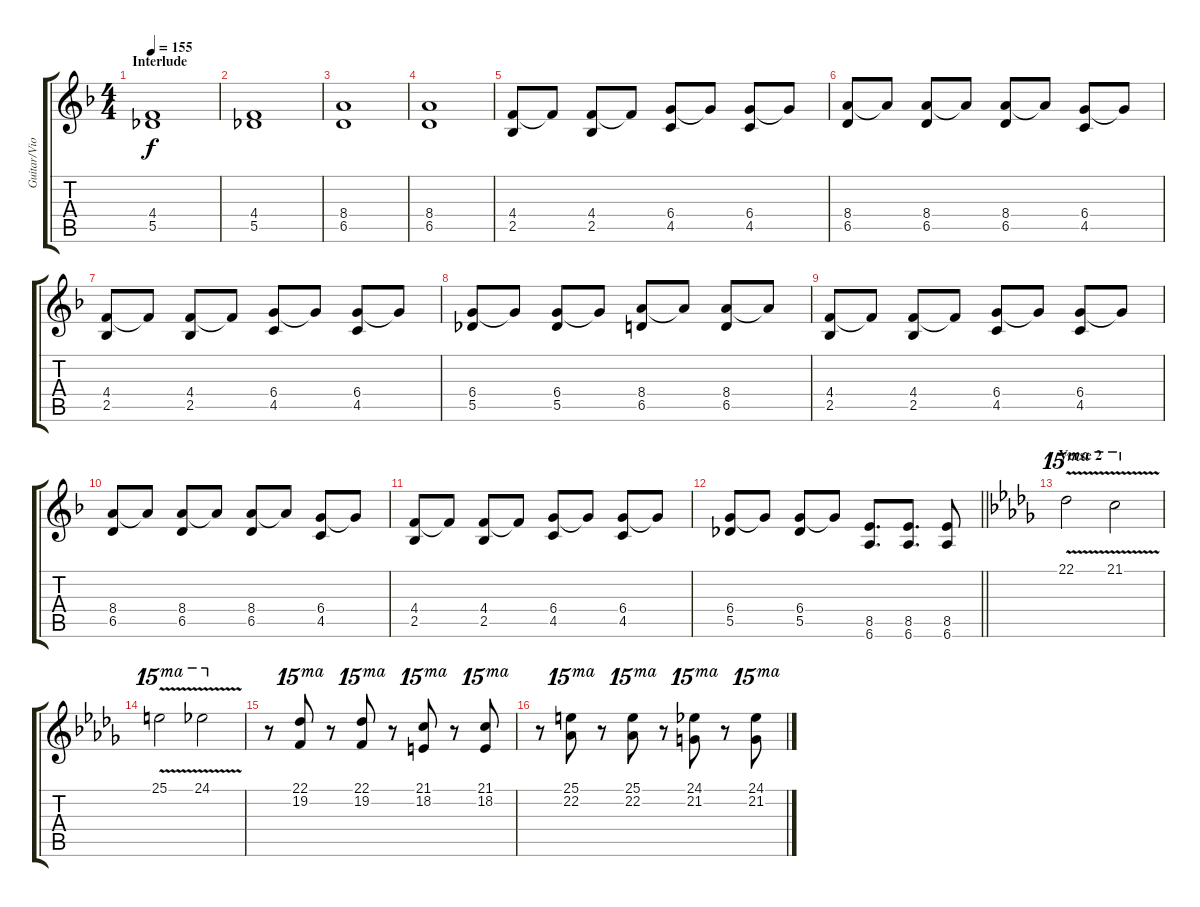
\track ("Guitar/Violin" "Guitar/Vio") {instrument distortionguitar}
\staff {score tabs}
\tuning (Eb4 Bb3 Gb3 Db3 Ab2 Eb2) {hide}
\ts (4 4)
\section ("" "Interlude")
\tempo 155
\clef g2
\ks dminor
(4.4 5.5).1{dy f} |
(4.4 5.5).1 |
(8.4 6.5).1 |
(8.4 6.5).1 |
(4.4 2.5).8 4.4{t}.8 (4.4 2.5).8 4.4{t}.8 (6.4 4.5).8 6.4{t}.8 (6.4 4.5).8 6.4{t}.8 |
(8.4 6.5).8 8.4{t}.8 (8.4 6.5).8 8.4{t}.8 (8.4 6.5).8 8.4{t}.8 (6.4 4.5).8 6.4{t}.8 |
(4.4 2.5).8 4.4{t}.8 (4.4 2.5).8 4.4{t}.8 (6.4 4.5).8 6.4{t}.8 (6.4 4.5).8 6.4{t}.8 |
(6.4 5.5).8 6.4{t}.8 (6.4 5.5).8 6.4{t}.8 (8.4 6.5).8 8.4{t}.8 (8.4 6.5).8 8.4{t}.8 |
(4.4 2.5).8 4.4{t}.8 (4.4 2.5).8 4.4{t}.8 (6.4 4.5).8 6.4{t}.8 (6.4 4.5).8 6.4{t}.8 |
(8.4 6.5).8 8.4{t}.8 (8.4 6.5).8 8.4{t}.8 (8.4 6.5).8 8.4{t}.8 (6.4 4.5).8 6.4{t}.8 |
(4.4 2.5).8 4.4{t}.8 (4.4 2.5).8 4.4{t}.8 (6.4 4.5).8 6.4{t}.8 (6.4 4.5).8 6.4{t}.8 |
\barLineRight lightlight
(6.4 5.5).8 6.4{t}.8 (6.4 5.5).8 6.4{t}.8 (8.5 6.6).8{d} (8.5 6.6).8{d} (8.5 6.6).8 |
\section ("" "Verse 2")
\ks bbminor
22.1{v}.2{ot 15ma instrument violin} 21.1{v}.2{ot 15ma} |
25.1{v}.2{ot 15ma instrument violin} 24.1{v}.2{ot 15ma} |
r.8{instrument violin} (22.1 19.2).8{ot 15ma} r.8 (22.1 19.2).8{ot 15ma} r.8 (21.1 18.2).8{ot 15ma} r.8 (21.1 18.2).8{ot 15ma} |
r.8{instrument violin} (25.1 22.2).8{ot 15ma} r.8 (25.1 22.2).8{ot 15ma} r.8 (24.1 21.2).8{ot 15ma} r.8 (24.1 21.2).8{ot 15ma}
